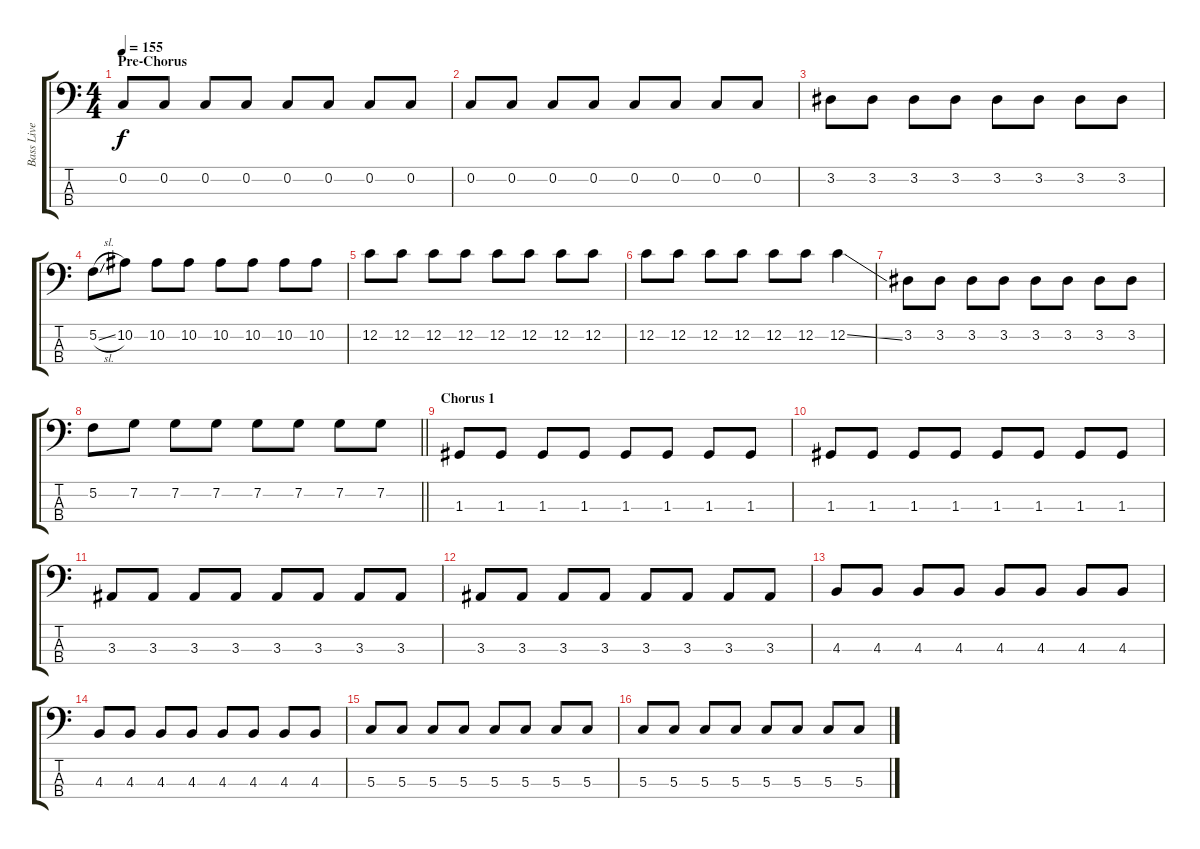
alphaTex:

\track ("Bass Live (-1 step version)" "Bass Live ") {mute instrument acousticguitarsteel}
\staff {score tabs}
\tuning (F2 C2 G1 C1) {hide}
\ts (4 4)
\section ("" "Pre-Chorus")
\tempo 155
\clef f4
\ks c
0.2.8{dy f} 0.2.8 0.2.8 0.2.8 0.2.8 0.2.8 0.2.8 0.2.8 |
0.2.8 0.2.8 0.2.8 0.2.8 0.2.8 0.2.8 0.2.8 0.2.8 |
3.2.8 3.2.8 3.2.8 3.2.8 3.2.8 3.2.8 3.2.8 3.2.8 |
5.2{sl}.8 10.2.8 10.2.8 10.2.8 10.2.8 10.2.8 10.2.8 10.2.8 |
12.2.8 12.2.8 12.2.8 12.2.8 12.2.8 12.2.8 12.2.8 12.2.8 |
12.2.8 12.2.8 12.2.8 12.2.8 12.2.8 12.2.8 12.2{ss}.4 |
3.2.8 3.2.8 3.2.8 3.2.8 3.2.8 3.2.8 3.2.8 3.2.8 |
\barLineRight lightlight
5.2.8 7.2.8 7.2.8 7.2.8 7.2.8 7.2.8 7.2.8 7.2.8 |
\section ("" "Chorus 1")
1.3.8 1.3.8 1.3.8 1.3.8 1.3.8 1.3.8 1.3.8 1.3.8 |
1.3.8 1.3.8 1.3.8 1.3.8 1.3.8 1.3.8 1.3.8 1.3.8 |
3.3.8 3.3.8 3.3.8 3.3.8 3.3.8 3.3.8 3.3.8 3.3.8 |
3.3.8 3.3.8 3.3.8 3.3.8 3.3.8 3.3.8 3.3.8 3.3.8 |
4.3.8 4.3.8 4.3.8 4.3.8 4.3.8 4.3.8 4.3.8 4.3.8 |
4.3.8 4.3.8 4.3.8 4.3.8 4.3.8 4.3.8 4.3.8 4.3.8 |
5.3.8 5.3.8 5.3.8 5.3.8 5.3.8 5.3.8 5.3.8 5.3.8 |
5.3.8 5.3.8 5.3.8 5.3.8 5.3.8 5.3.8 5.3.8 5.3.8
